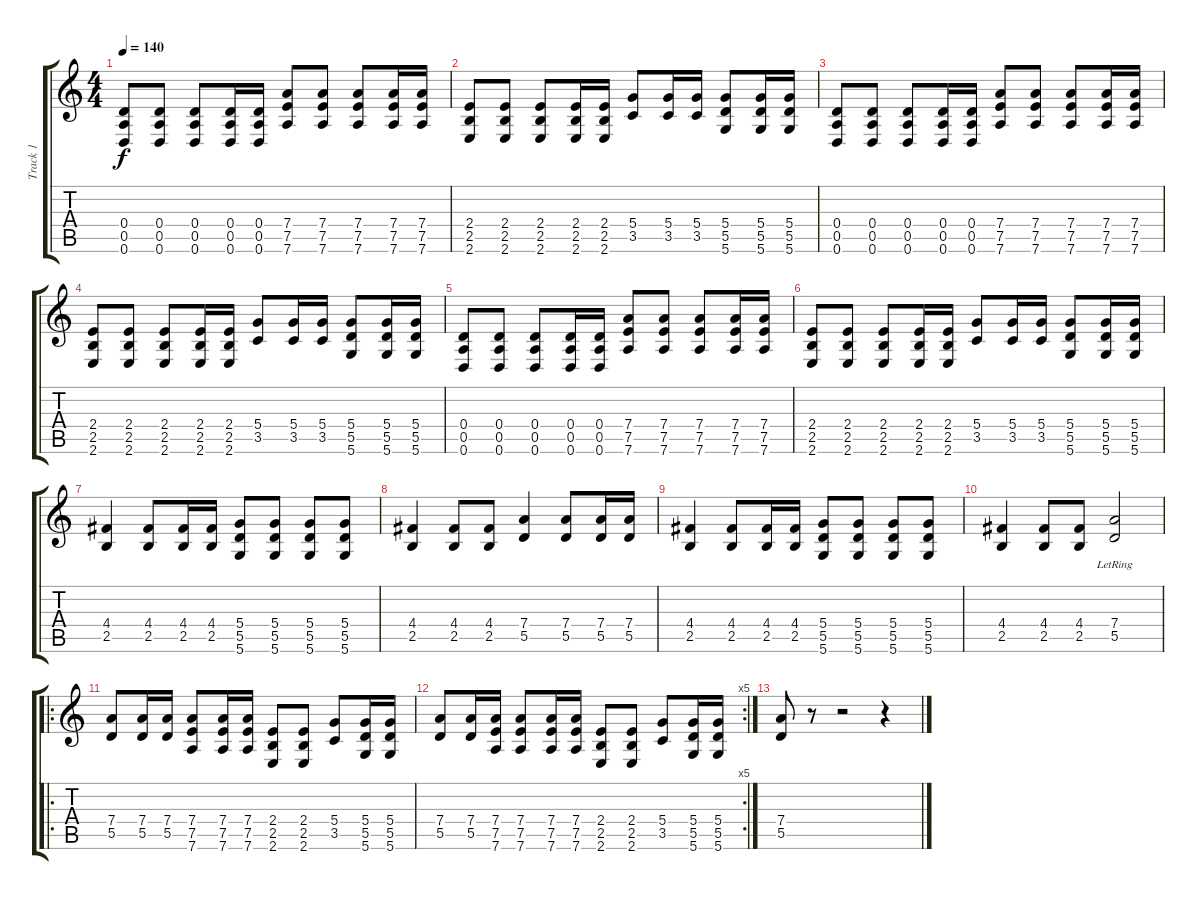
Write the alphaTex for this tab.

\track ("Track 1" "Track 1") {instrument overdrivenguitar}
\staff {score tabs}
\tuning (E4 B3 G3 D3 A2 D2) {hide}
\ts (4 4)
\tempo 140
\clef g2
\ks c
(0.4 0.5 0.6).8{dy f} (0.4 0.5 0.6).8 (0.4 0.5 0.6).8 (0.4 0.5 0.6).16 (0.4 0.5 0.6).16 (7.4 7.5 7.6).8 (7.4 7.5 7.6).8 (7.4 7.5 7.6).8 (7.4 7.5 7.6).16 (7.4 7.5 7.6).16 |
(2.4 2.5 2.6).8 (2.4 2.5 2.6).8 (2.4 2.5 2.6).8 (2.4 2.5 2.6).16 (2.4 2.5 2.6).16 (5.4 3.5).8 (5.4 3.5).16 (5.4 3.5).16 (5.4 5.5 5.6).8 (5.4 5.5 5.6).16 (5.4 5.5 5.6).16 |
(0.4 0.5 0.6).8 (0.4 0.5 0.6).8 (0.4 0.5 0.6).8 (0.4 0.5 0.6).16 (0.4 0.5 0.6).16 (7.4 7.5 7.6).8 (7.4 7.5 7.6).8 (7.4 7.5 7.6).8 (7.4 7.5 7.6).16 (7.4 7.5 7.6).16 |
(2.4 2.5 2.6).8 (2.4 2.5 2.6).8 (2.4 2.5 2.6).8 (2.4 2.5 2.6).16 (2.4 2.5 2.6).16 (5.4 3.5).8 (5.4 3.5).16 (5.4 3.5).16 (5.4 5.5 5.6).8 (5.4 5.5 5.6).16 (5.4 5.5 5.6).16 |
(0.4 0.5 0.6).8 (0.4 0.5 0.6).8 (0.4 0.5 0.6).8 (0.4 0.5 0.6).16 (0.4 0.5 0.6).16 (7.4 7.5 7.6).8 (7.4 7.5 7.6).8 (7.4 7.5 7.6).8 (7.4 7.5 7.6).16 (7.4 7.5 7.6).16 |
(2.4 2.5 2.6).8 (2.4 2.5 2.6).8 (2.4 2.5 2.6).8 (2.4 2.5 2.6).16 (2.4 2.5 2.6).16 (5.4 3.5).8 (5.4 3.5).16 (5.4 3.5).16 (5.4 5.5 5.6).8 (5.4 5.5 5.6).16 (5.4 5.5 5.6).16 |
(4.4 2.5).4 (4.4 2.5).8 (4.4 2.5).16 (4.4 2.5).16 (5.4 5.5 5.6).8 (5.4 5.5 5.6).8 (5.4 5.5 5.6).8 (5.4 5.5 5.6).8 |
(4.4 2.5).4 (4.4 2.5).8 (4.4 2.5).8 (7.4 5.5).4 (7.4 5.5).8 (7.4 5.5).16 (7.4 5.5).16 |
(4.4 2.5).4 (4.4 2.5).8 (4.4 2.5).16 (4.4 2.5).16 (5.4 5.5 5.6).8 (5.4 5.5 5.6).8 (5.4 5.5 5.6).8 (5.4 5.5 5.6).8 |
(4.4 2.5).4 (4.4 2.5).8 (4.4 2.5).8 (7.4{lr} 5.5{lr}).2 |
\ro
(7.4 5.5).8 (7.4 5.5).16 (7.4 5.5).16 (7.4 7.5 7.6).8 (7.4 7.5 7.6).16 (7.4 7.5 7.6).16 (2.4 2.5 2.6).8 (2.4 2.5 2.6).8 (5.4 3.5).8 (5.4 5.5 5.6).16 (5.4 5.5 5.6).16 |
\rc 5
(7.4 5.5).8 (7.4 5.5).16 (7.4 7.5 7.6).16 (7.4 7.5 7.6).8 (7.4 7.5 7.6).16 (7.4 7.5 7.6).16 (2.4 2.5 2.6).8 (2.4 2.5 2.6).8 (5.4 3.5).8 (5.4 5.5 5.6).16 (5.4 5.5 5.6).16 |
(7.4 5.5).8 r.8 r.2 r.4
